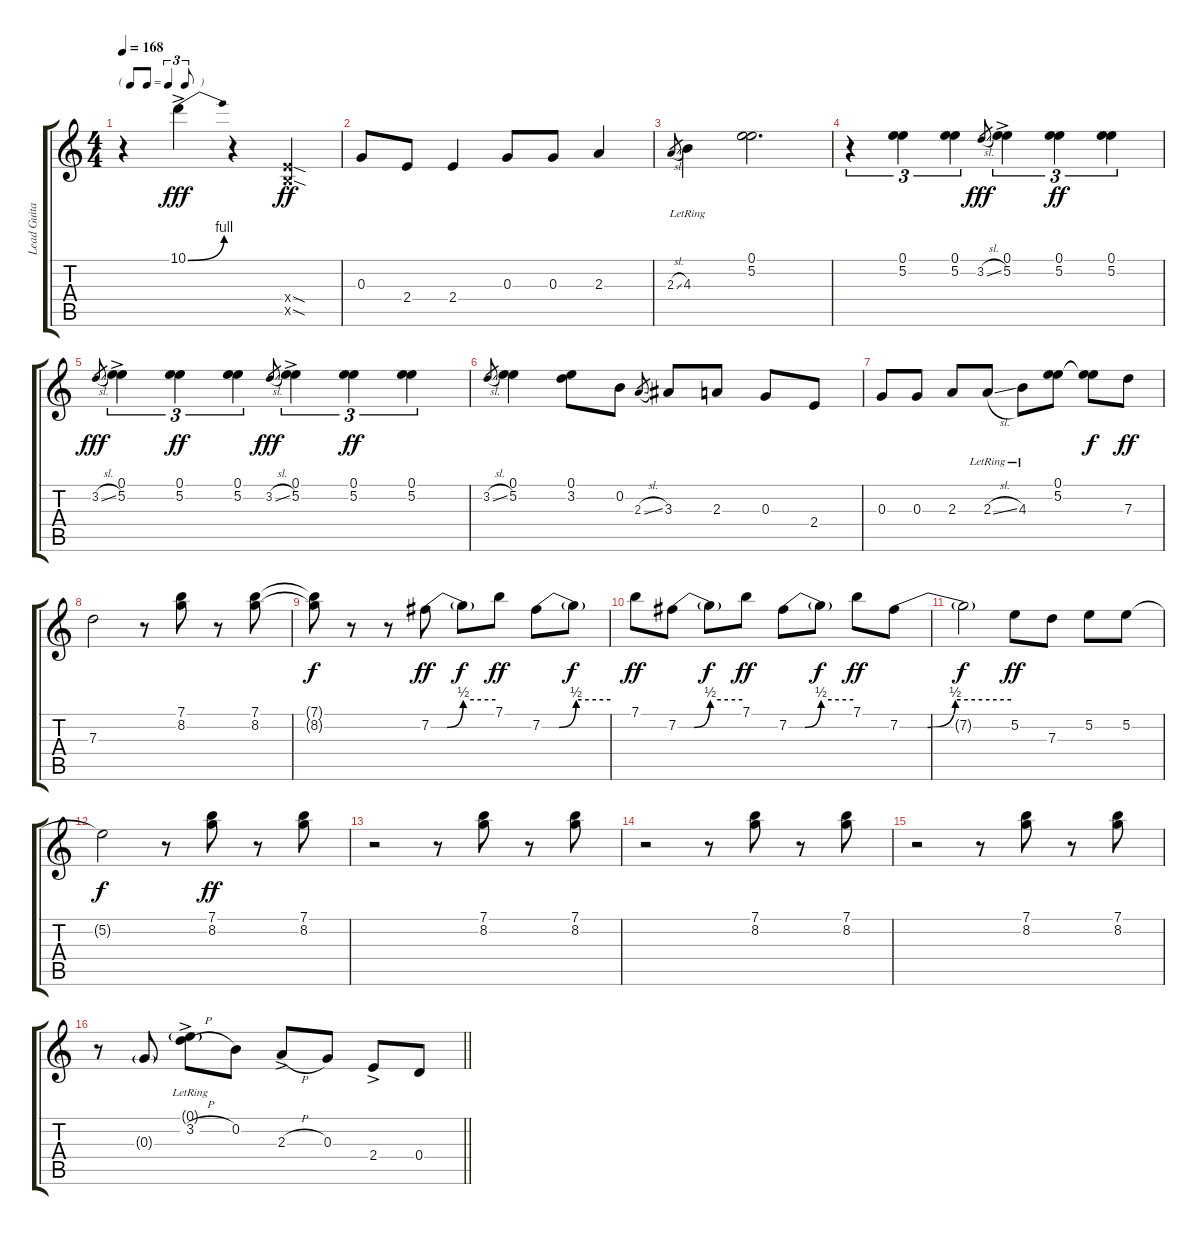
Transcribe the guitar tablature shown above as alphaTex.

\track ("Lead Guitar" "Lead Guita") {instrument overdrivenguitar}
\staff {score tabs}
\tuning (E4 B3 G3 D3 A2 E2) {hide}
\ts (4 4)
\tf triplet8th
\tempo 168
\clef g2
\ks c
r.4{dy f} 10.1{be (bend 0 0 60 4) ac}.4{dy fff} r.4 (2.4{sod x} 2.5{sod x}).4{dy ff} |
0.3.8 2.4.8 2.4.4 0.3.8 0.3.8 2.3.4 |
2.3{sl}.8{gr} 4.3{lr}.4 (0.1 5.2).2{d} |
r.4{tu (3 2)} (0.1 5.2).4{tu (3 2)} (0.1 5.2).4{tu (3 2)} 3.2{sl}.8{gr dy fff} (0.1 5.2{ac}).4{tu (3 2)} (0.1 5.2).4{tu (3 2) dy ff} (0.1 5.2).4{tu (3 2)} |
3.2{sl}.8{gr dy fff} (0.1 5.2{ac}).4{tu (3 2)} (0.1 5.2).4{tu (3 2) dy ff} (0.1 5.2).4{tu (3 2)} 3.2{sl}.8{gr dy fff} (0.1 5.2{ac}).4{tu (3 2)} (0.1 5.2).4{tu (3 2) dy ff} (0.1 5.2).4{tu (3 2)} |
3.2{sl}.8{gr} (0.1 5.2).4 (0.1 3.2).8 0.2.8 2.3{sl}.8{gr} 3.3.8 2.3.8 0.3.8 2.4.8 |
0.3.8 0.3.8 2.3.8 2.3{sl lr}.8 4.3{lr}.8 (0.1 5.2).8 (0.1{t} 5.2{t}).8{dy f} 7.3.8{dy ff} |
7.3.2 r.8 (7.1 8.2).8 r.8 (7.1 8.2).8 |
(7.1{t} 8.2{t}).8{dy f} r.8 r.8 7.2{be (custom 0 0 15 0 30 2 60 2)}.8{dy ff} 7.2{t}.8{dy f} 7.1.8{dy ff} 7.2{be (custom 0 0 15 0 30 2 60 2)}.8 7.2{t}.8{dy f} |
7.1.8{dy ff} 7.2{be (custom 0 0 15 0 30 2 60 2)}.8 7.2{t}.8{dy f} 7.1.8{dy ff} 7.2{be (custom 0 0 15 0 30 2 60 2)}.8 7.2{t}.8{dy f} 7.1.8{dy ff} 7.2{be (custom 0 0 15 0 30 2 60 2)}.8 |
7.2{t}.2{dy f} 5.2.8{dy ff} 7.3.8 5.2.8 5.2.8 |
5.2{t}.2{dy f} r.8 (7.1 8.2).8{dy ff} r.8 (7.1 8.2).8 |
r.2 r.8 (7.1 8.2).8 r.8 (7.1 8.2).8 |
r.2 r.8 (7.1 8.2).8 r.8 (7.1 8.2).8 |
r.2 r.8 (7.1 8.2).8 r.8 (7.1 8.2).8 |
\barLineRight lightlight
r.8 0.3{g}.8 (0.1{g lr} 3.2{h ac}).8 0.2.8 2.3{h ac}.8 0.3.8 2.4{ac}.8 0.4{h}.8
